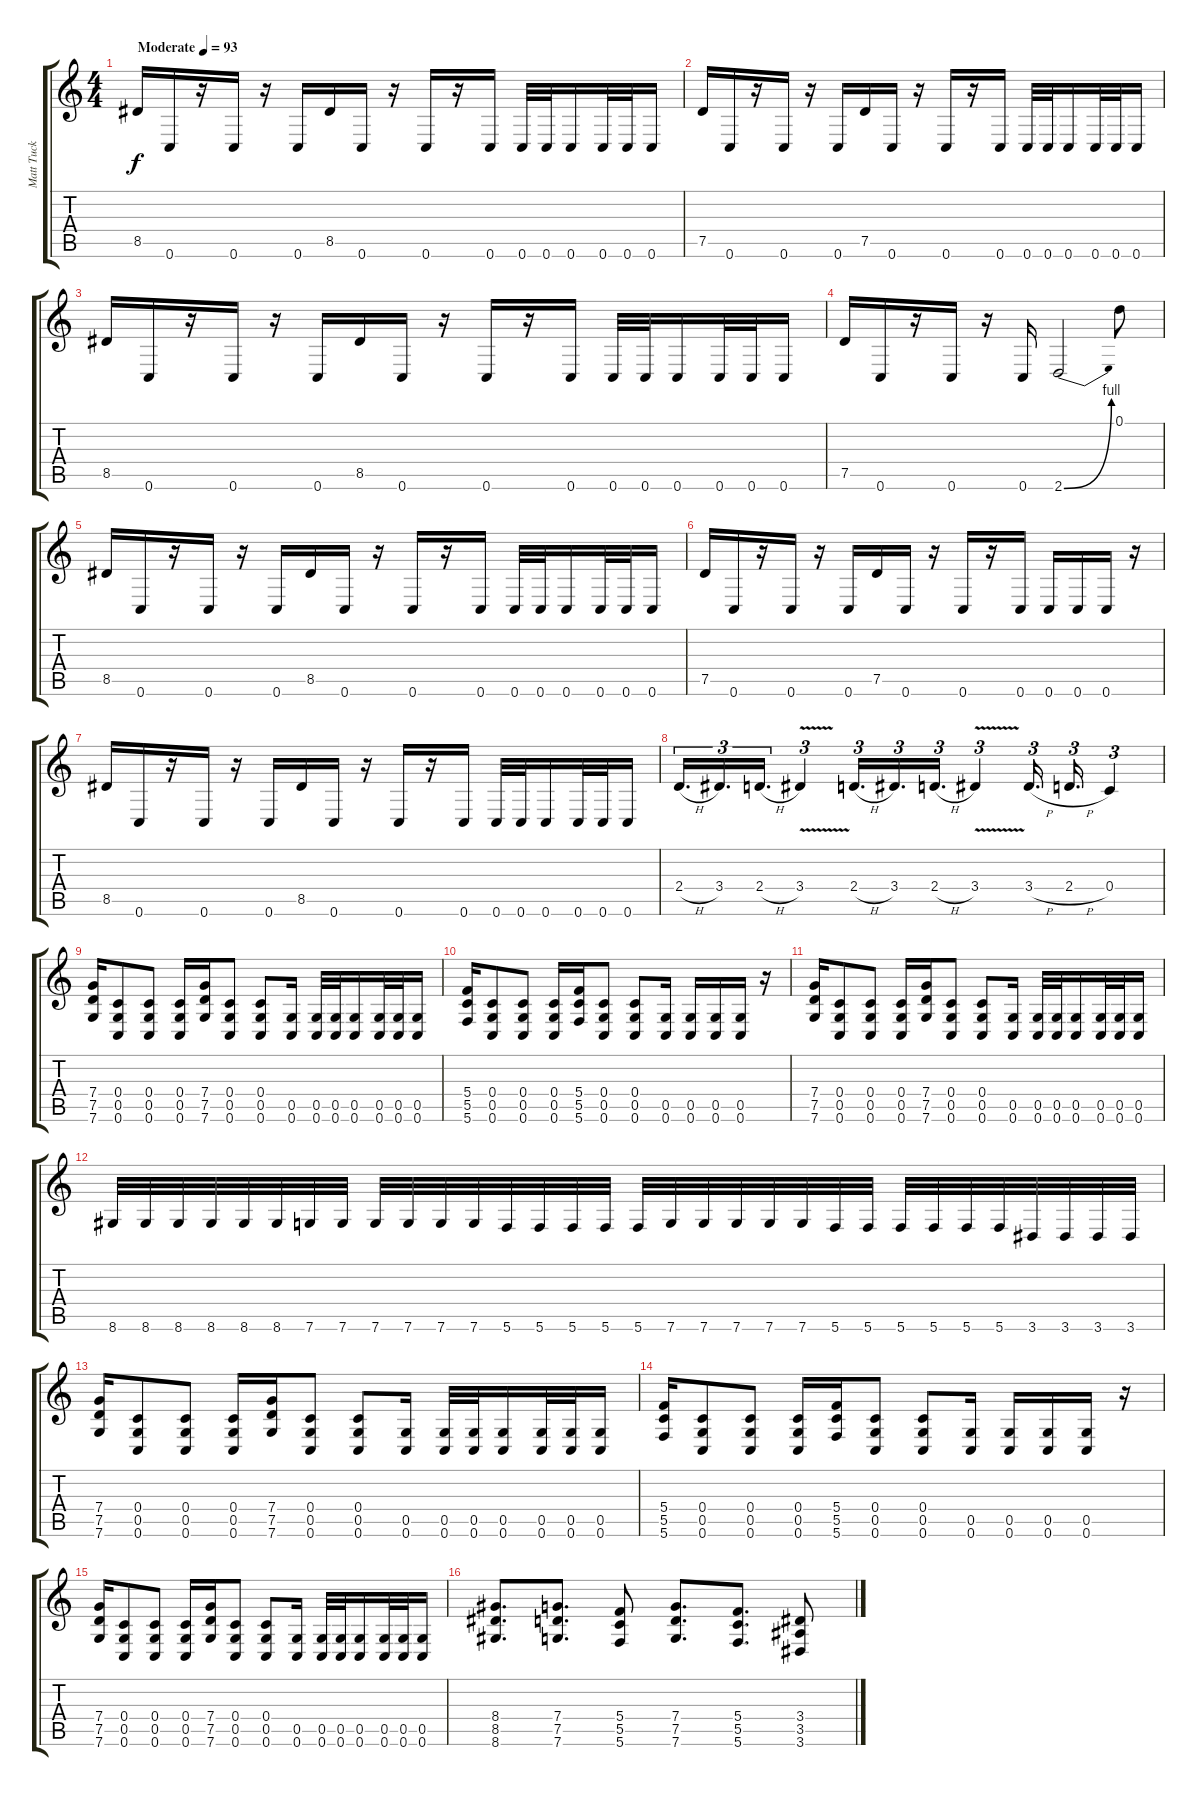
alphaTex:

\track ("Matt Tuck" "Matt Tuck") {instrument distortionguitar}
\staff {score tabs}
\tuning (D4 A3 F3 C3 G2 C2) {hide}
\ts (4 4)
\tempo (93 "Moderate")
\clef g2
\ks c
8.5.16{dy f instrument distortionguitar} 0.6.16 r.16 0.6.16 r.16 0.6.16 8.5.16 0.6.16 r.16 0.6.16 r.16 0.6.16 0.6.32 0.6.32 0.6.16 0.6.32 0.6.32 0.6.16 |
7.5.16 0.6.16 r.16 0.6.16 r.16 0.6.16 7.5.16 0.6.16 r.16 0.6.16 r.16 0.6.16 0.6.32 0.6.32 0.6.16 0.6.32 0.6.32 0.6.16 |
8.5.16 0.6.16 r.16 0.6.16 r.16 0.6.16 8.5.16 0.6.16 r.16 0.6.16 r.16 0.6.16 0.6.32 0.6.32 0.6.16 0.6.32 0.6.32 0.6.16 |
7.5.16 0.6.16 r.16 0.6.16 r.16 0.6.16 2.6{be (bend 0 0 60 4)}.2 0.1.8 |
8.5.16 0.6.16 r.16 0.6.16 r.16 0.6.16 8.5.16 0.6.16 r.16 0.6.16 r.16 0.6.16 0.6.32 0.6.32 0.6.16 0.6.32 0.6.32 0.6.16 |
7.5.16 0.6.16 r.16 0.6.16 r.16 0.6.16 7.5.16 0.6.16 r.16 0.6.16 r.16 0.6.16 0.6.16 0.6.16 0.6.16 r.16 |
8.5.16 0.6.16 r.16 0.6.16 r.16 0.6.16 8.5.16 0.6.16 r.16 0.6.16 r.16 0.6.16 0.6.32 0.6.32 0.6.16 0.6.32 0.6.32 0.6.16 |
2.4{h}.16{d tu (3 2)} 3.4.16{d tu (3 2)} 2.4{h}.16{d tu (3 2)} 3.4{v}.4{tu (3 2)} 2.4{h}.16{d tu (3 2)} 3.4.16{d tu (3 2)} 2.4{h}.16{d tu (3 2)} 3.4{v}.4{tu (3 2)} 3.4{h}.16{d tu (3 2)} 2.4{h}.16{d tu (3 2)} 0.4.4{tu (3 2)} |
(7.4 7.5 7.6).16 (0.4 0.5 0.6).8 (0.4 0.5 0.6).8 (0.4 0.5 0.6).16 (7.4 7.5 7.6).16 (0.4 0.5 0.6).8 (0.4 0.5 0.6).8 (0.5 0.6).16 (0.5 0.6).32 (0.5 0.6).32 (0.5 0.6).16 (0.5 0.6).32 (0.5 0.6).32 (0.5 0.6).16 |
(5.4 5.5 5.6).16 (0.4 0.5 0.6).8 (0.4 0.5 0.6).8 (0.4 0.5 0.6).16 (5.4 5.5 5.6).16 (0.4 0.5 0.6).8 (0.4 0.5 0.6).8 (0.5 0.6).16 (0.5 0.6).16 (0.5 0.6).16 (0.5 0.6).16 r.16 |
(7.4 7.5 7.6).16 (0.4 0.5 0.6).8 (0.4 0.5 0.6).8 (0.4 0.5 0.6).16 (7.4 7.5 7.6).16 (0.4 0.5 0.6).8 (0.4 0.5 0.6).8 (0.5 0.6).16 (0.5 0.6).32 (0.5 0.6).32 (0.5 0.6).16 (0.5 0.6).32 (0.5 0.6).32 (0.5 0.6).16 |
8.6.32 8.6.32 8.6.32 8.6.32 8.6.32 8.6.32 7.6.32 7.6.32 7.6.32 7.6.32 7.6.32 7.6.32 5.6.32 5.6.32 5.6.32 5.6.32 5.6.32 7.6.32 7.6.32 7.6.32 7.6.32 7.6.32 5.6.32 5.6.32 5.6.32 5.6.32 5.6.32 5.6.32 3.6.32 3.6.32 3.6.32 3.6.32 |
(7.4 7.5 7.6).16 (0.4 0.5 0.6).8 (0.4 0.5 0.6).8 (0.4 0.5 0.6).16 (7.4 7.5 7.6).16 (0.4 0.5 0.6).8 (0.4 0.5 0.6).8 (0.5 0.6).16 (0.5 0.6).32 (0.5 0.6).32 (0.5 0.6).16 (0.5 0.6).32 (0.5 0.6).32 (0.5 0.6).16 |
(5.4 5.5 5.6).16 (0.4 0.5 0.6).8 (0.4 0.5 0.6).8 (0.4 0.5 0.6).16 (5.4 5.5 5.6).16 (0.4 0.5 0.6).8 (0.4 0.5 0.6).8 (0.5 0.6).16 (0.5 0.6).16 (0.5 0.6).16 (0.5 0.6).16 r.16 |
(7.4 7.5 7.6).16 (0.4 0.5 0.6).8 (0.4 0.5 0.6).8 (0.4 0.5 0.6).16 (7.4 7.5 7.6).16 (0.4 0.5 0.6).8 (0.4 0.5 0.6).8 (0.5 0.6).16 (0.5 0.6).32 (0.5 0.6).32 (0.5 0.6).16 (0.5 0.6).32 (0.5 0.6).32 (0.5 0.6).16 |
(8.4 8.5 8.6).8{d} (7.4 7.5 7.6).8{d} (5.4 5.5 5.6).8 (7.4 7.5 7.6).8{d} (5.4 5.5 5.6).8{d} (3.4 3.5 3.6).8
